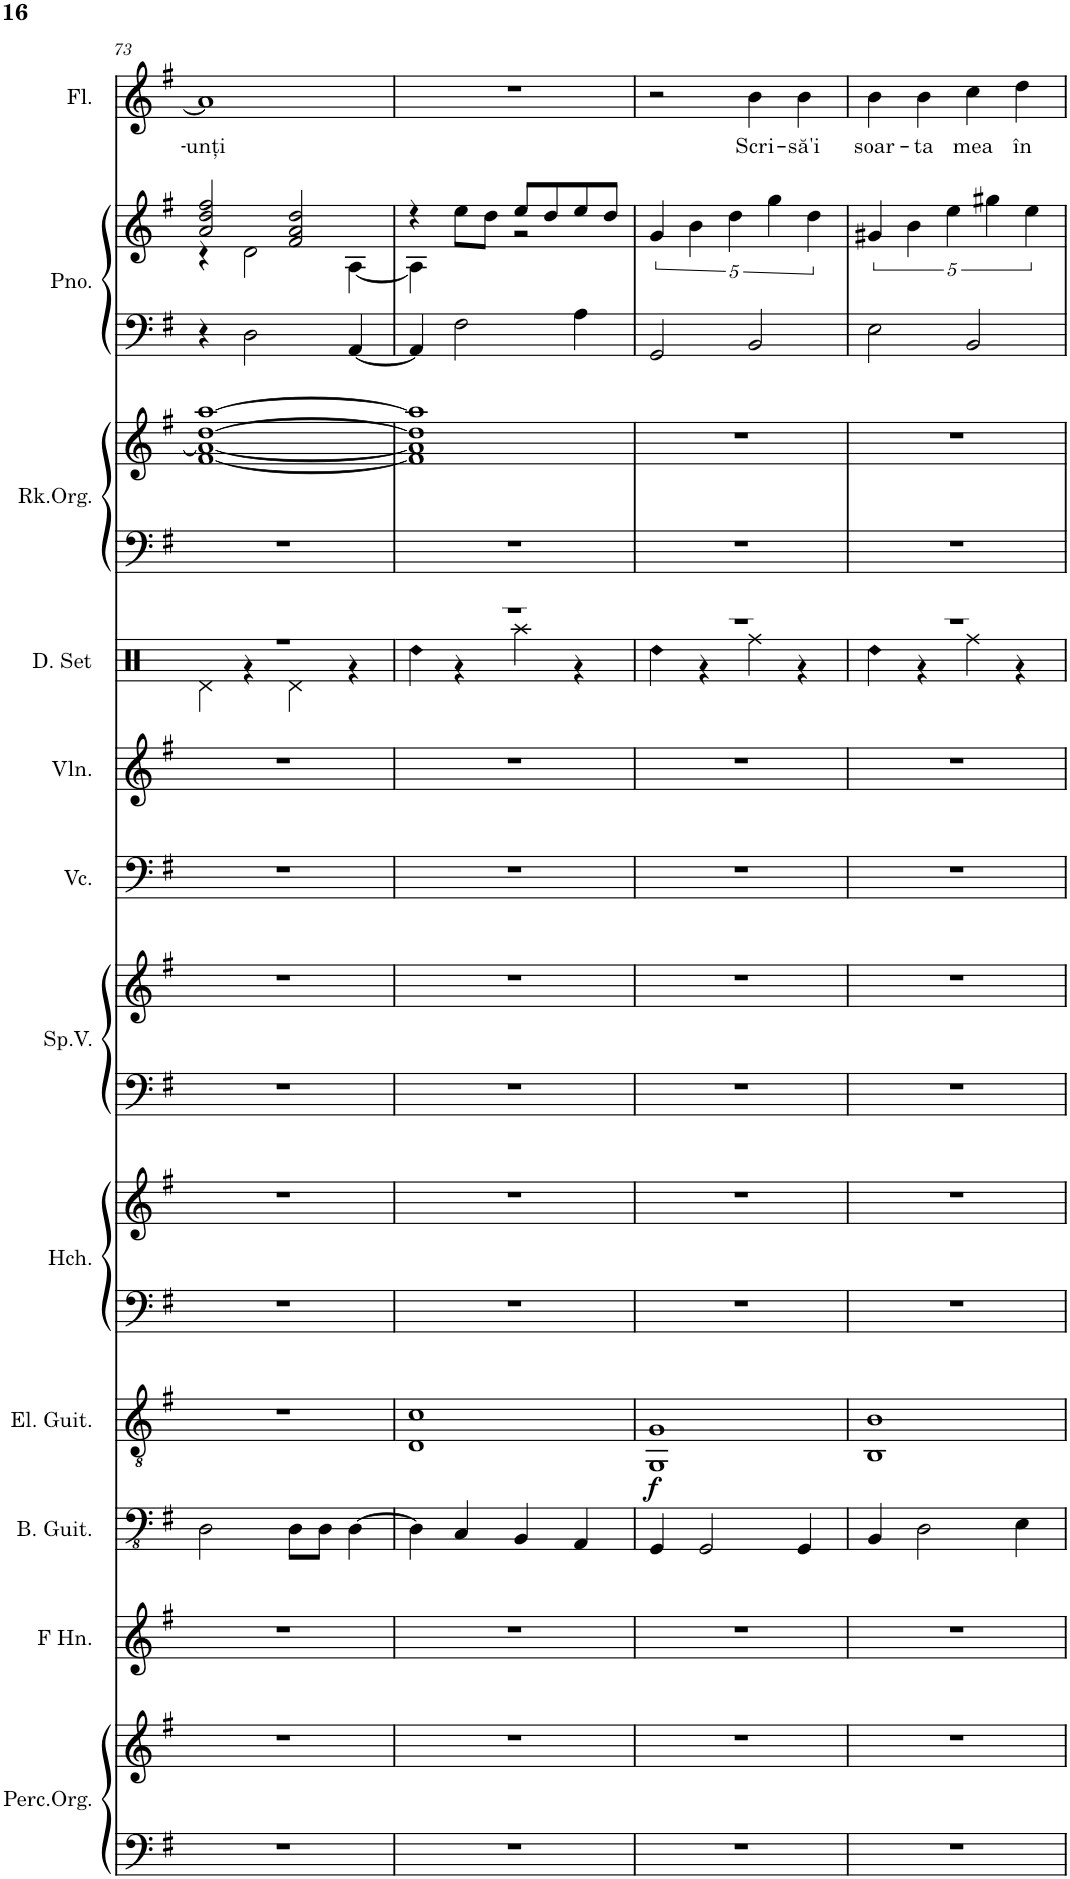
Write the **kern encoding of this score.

**kern	**kern	**kern	**kern	**kern	**dynam	**kern	**kern	**kern	**kern	**kern	**kern	**kern	**kern	**kern	**kern	**kern	**kern	**text
*part12	*part12	*part11	*part10	*part9	*part9	*part8	*part8	*part7	*part7	*part6	*part5	*part4	*part3	*part3	*part2	*part2	*part1	*part1
*staff17	*staff16	*staff15	*staff14	*staff13	*staff13	*staff12	*staff11	*staff10	*staff9	*staff8	*staff7	*staff6	*staff5	*staff4	*staff3	*staff2	*staff1	*staff1
*I"Perc.Organ	*	*I"Horn in F	*I"Bass Guitar	*I"Electric Guitar	*	*I"Harpsichord	*	*I"Space Voice	*	*I"Violoncello	*I"Violin	*I"Drumset	*I"Rock Organ	*	*I"Piano	*	*I"Flute	*
*I'Perc.Org.	*	*	*I'B. Guit.	*I'El. Guit.	*	*I'Hch.	*	*I'Sp.V.	*	*I'Vc.	*I'Vln.	*I'D. Set	*I'Rk.Org.	*	*I'Pno.	*	*I'Fl.	*
!!LO:PB:g=z
*clefF4	*clefG2	*clefG2	*clefFv4	*clefGv2	*	*clefF4	*clefG2	*clefF4	*clefG2	*clefF4	*clefG2	*clefX	*clefF4	*clefG2	*clefF4	*clefG2	*clefG2	*
*k[f#]	*k[f#]	*k[f#]	*k[f#]	*k[f#]	*	*k[f#]	*k[f#]	*k[f#]	*k[f#]	*k[f#]	*k[f#]	*k[]	*k[f#]	*k[f#]	*k[f#]	*k[f#]	*k[f#]	*
*M4/4	*M4/4	*M4/4	*M4/4	*M4/4	*	*M4/4	*M4/4	*M4/4	*M4/4	*M4/4	*M4/4	*M4/4	*M4/4	*M4/4	*M4/4	*M4/4	*M4/4	*
=73	=73	=73	=73	=73	=73	=73	=73	=73	=73	=73	=73	=73	=73	=73	=73	=73	=73	=73
*	*	*	*	*	*	*	*	*	*	*	*	*^	*	*	*	*^	*	*
!	!	!	!	!	!	!	!	!	!	!	!	!	!	!	!	!	!	!	!	!LO:LY:b
1r	1r	1r	2DD\	1r	.	1r	1r	1r	1r	1r	1r	1r	4Rd\	1r	[1f# 1a_ [1dd [1aa	4r	2a/ 2dd/ 2ff#/	4r	1a]	-unţi
.	.	.	.	.	.	.	.	.	.	.	.	.	4r	.	.	2D\	.	2d\	.	.
.	.	.	8DD\L	.	.	.	.	.	.	.	.	.	4Rd\	.	.	.	2f#/ 2a/ 2dd/	.	.	.
.	.	.	8DD\J	.	.	.	.	.	.	.	.	.	.	.	.	.	.	.	.	.
.	.	.	[4DD\	.	.	.	.	.	.	.	.	.	4r	.	.	[4AA/	.	[4A\	.	.
=74	=74	=74	=74	=74	=74	=74	=74	=74	=74	=74	=74	=74	=74	=74	=74	=74	=74	=74	=74	=74
!	!	!	!	!	!	!	!	!	!	!	!	!	!LO:N:head=diamond	!	!	!	!	!	!	!
1r	1r	1r	4DD\]	1D 1c	.	1r	1r	1r	1r	1r	1r	1r	4Rdd\	1r	1f#] 1a] 1dd] 1aa]	4AA/]	4r	4A\]	1r	.
.	.	.	4CC/	.	.	.	.	.	.	.	.	.	4r	.	.	2F#\	8ee\L	4ryy	.	.
.	.	.	.	.	.	.	.	.	.	.	.	.	.	.	.	.	8dd\J	.	.	.
.	.	.	4BBB/	.	.	.	.	.	.	.	.	.	4Raa\	.	.	.	8ee/L	2r	.	.
.	.	.	.	.	.	.	.	.	.	.	.	.	.	.	.	.	8dd/	.	.	.
.	.	.	4AAA/	.	.	.	.	.	.	.	.	.	4r	.	.	4A\	8ee/	.	.	.
.	.	.	.	.	.	.	.	.	.	.	.	.	.	.	.	.	8dd/J	.	.	.
*	*	*	*	*	*	*	*	*	*	*	*	*	*	*	*	*	*v	*v	*	*
=75	=75	=75	=75	=75	=75	=75	=75	=75	=75	=75	=75	=75	=75	=75	=75	=75	=75	=75	=75
!	!	!	!	!	!LO:DY:b	!	!	!	!	!	!	!	!LO:N:head=diamond	!	!	!	!	!	!
1r	1r	1r	4GGG/	1GG 1G	f	1r	1r	1r	1r	1r	1r	1r	4Rdd\	1r	1r	2GG/	5g/	2r	.
.	.	.	.	.	.	.	.	.	.	.	.	.	.	.	.	.	5b\	.	.
.	.	.	2GGG/	.	.	.	.	.	.	.	.	.	4r	.	.	.	.	.	.
.	.	.	.	.	.	.	.	.	.	.	.	.	.	.	.	.	5dd\	.	.
!	!	!	!	!	!	!	!	!	!	!	!	!	!	!	!	!	!	!	!LO:LY:b
.	.	.	.	.	.	.	.	.	.	.	.	.	4Rff\	.	.	2BB/	.	4b\	Scri-
.	.	.	.	.	.	.	.	.	.	.	.	.	.	.	.	.	5gg\	.	.
!	!	!	!	!	!	!	!	!	!	!	!	!	!	!	!	!	!	!	!LO:LY:b
.	.	.	4GGG/	.	.	.	.	.	.	.	.	.	4r	.	.	.	.	4b\	-să'i
.	.	.	.	.	.	.	.	.	.	.	.	.	.	.	.	.	5dd\	.	.
=76	=76	=76	=76	=76	=76	=76	=76	=76	=76	=76	=76	=76	=76	=76	=76	=76	=76	=76	=76
!	!	!	!	!	!	!	!	!	!	!	!	!	!LO:N:head=diamond	!	!	!	!	!	!LO:LY:b
1r	1r	1r	4BBB/	1BB 1B	.	1r	1r	1r	1r	1r	1r	1r	4Rdd\	1r	1r	2E\	5g#X/	4b\	soar-
.	.	.	.	.	.	.	.	.	.	.	.	.	.	.	.	.	5b\	.	.
!	!	!	!	!	!	!	!	!	!	!	!	!	!	!	!	!	!	!	!LO:LY:b
.	.	.	2DD\	.	.	.	.	.	.	.	.	.	4r	.	.	.	.	4b\	-ta
.	.	.	.	.	.	.	.	.	.	.	.	.	.	.	.	.	5ee\	.	.
!	!	!	!	!	!	!	!	!	!	!	!	!	!	!	!	!	!	!	!LO:LY:b
.	.	.	.	.	.	.	.	.	.	.	.	.	4Rff\	.	.	2BB/	.	4cc\	mea
.	.	.	.	.	.	.	.	.	.	.	.	.	.	.	.	.	5gg#X\	.	.
!	!	!	!	!	!	!	!	!	!	!	!	!	!	!	!	!	!	!	!LO:LY:b
.	.	.	4EE\	.	.	.	.	.	.	.	.	.	4r	.	.	.	.	4dd\	în
.	.	.	.	.	.	.	.	.	.	.	.	.	.	.	.	.	5ee\	.	.
*	*	*	*	*	*	*	*	*	*	*	*	*v	*v	*	*	*	*	*	*
=	=	=	=	=	=	=	=	=	=	=	=	=	=	=	=	=	=	=
*-	*-	*-	*-	*-	*-	*-	*-	*-	*-	*-	*-	*-	*-	*-	*-	*-	*-	*-
